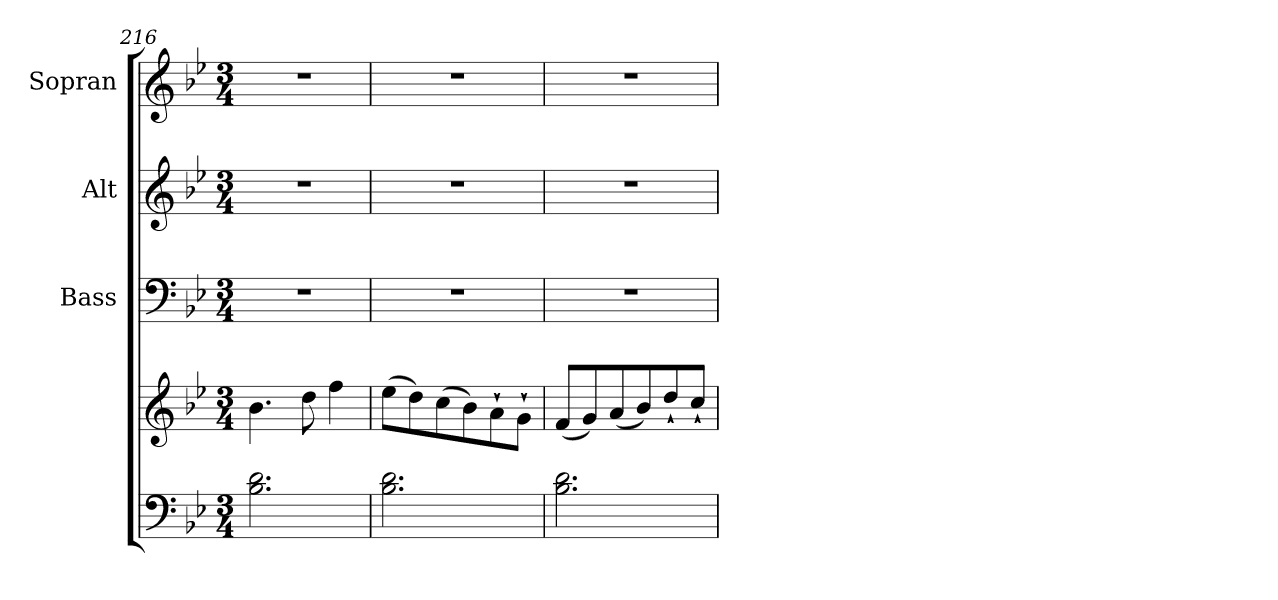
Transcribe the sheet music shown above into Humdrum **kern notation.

**kern	**kern	**kern	**kern	**kern
*part4	*part4	*part3	*part2	*part1
*staff5	*staff4	*staff3	*staff2	*staff1
*	*	*I"Bass	*I"Alt	*I"Sopran
*	*	*I'B.	*I'A.	*I'S.
*clefF4	*clefG2	*clefF4	*clefG2	*clefG2
*k[b-e-]	*k[b-e-]	*k[b-e-]	*k[b-e-]	*k[b-e-]
*B-:	*B-:	*B-:	*B-:	*B-:
*M3/4	*M3/4	*M3/4	*M3/4	*M3/4
=216	=216	=216	=216	=216
2.B-\ 2.d\	4.b-\	2.r	2.r	2.r
.	8dd\	.	.	.
.	4ff\	.	.	.
=217	=217	=217	=217	=217
2.B-\ 2.d\	(>8ee-\L	2.r	2.r	2.r
.	8dd\)	.	.	.
.	(>8cc\	.	.	.
.	8b-\)	.	.	.
.	8a`>\	.	.	.
.	8g`>\J	.	.	.
=218	=218	=218	=218	=218
2.B-\ 2.d\	(<8f/L	2.r	2.r	2.r
.	8g/)	.	.	.
.	(<8a/	.	.	.
.	8b-/)	.	.	.
.	8dd`</	.	.	.
.	8cc`</J	.	.	.
=	=	=	=	=
*-	*-	*-	*-	*-
